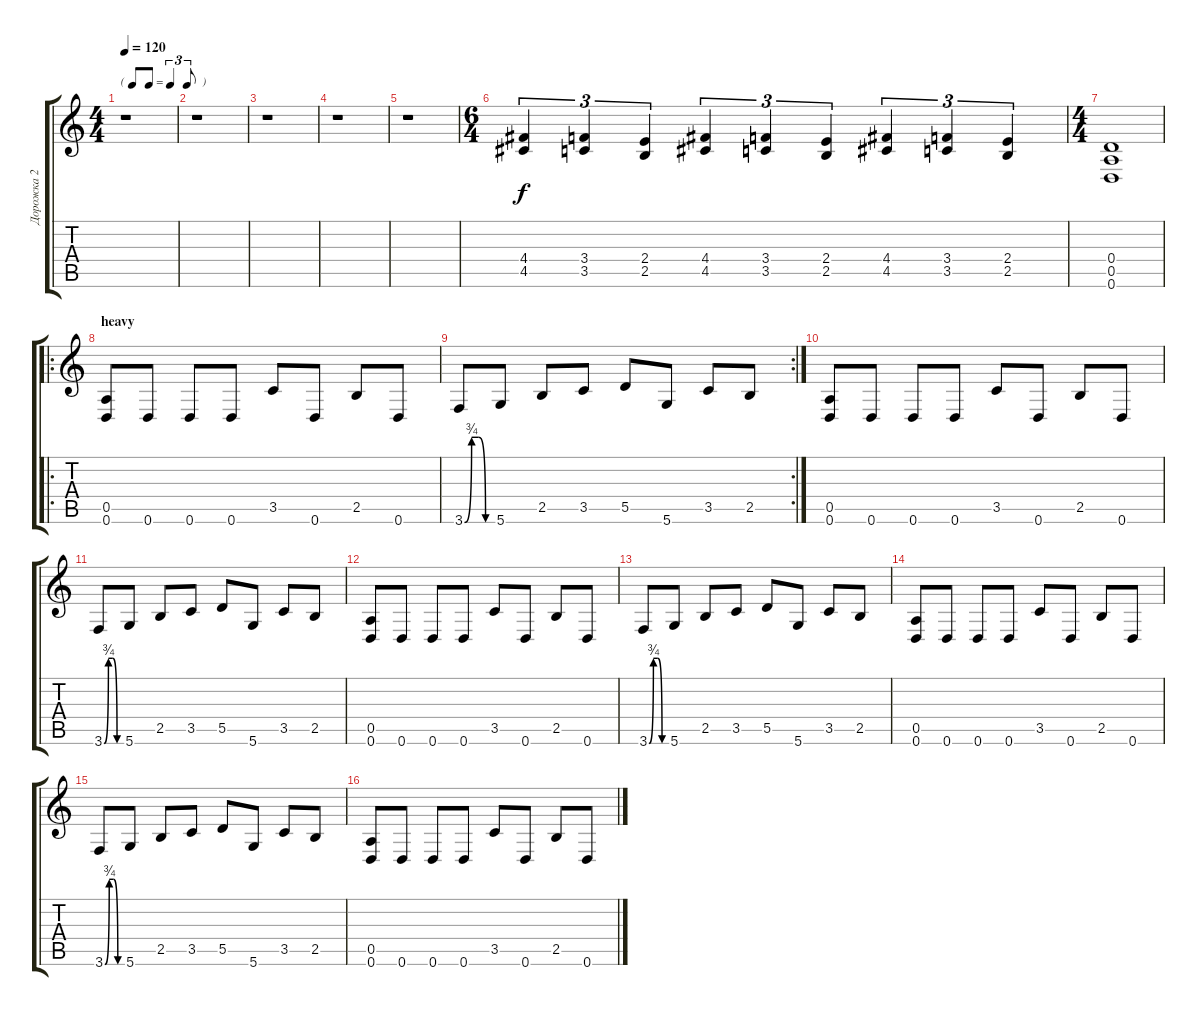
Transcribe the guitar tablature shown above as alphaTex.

\track ("Дорожка 2" "Дорожка 2") {instrument distortionguitar}
\staff {score tabs}
\tuning (E4 B3 G3 D3 A2 D2) {hide}
\ts (4 4)
\tf triplet8th
\tempo 120
\clef g2
\ks c
r.1{dy f} |
r.1 |
r.1 |
r.1 |
r.1 |
\ts (6 4)
(4.4 4.5).4{tu (3 2)} (3.4 3.5).4{tu (3 2)} (2.4 2.5).4{tu (3 2)} (4.4 4.5).4{tu (3 2)} (3.4 3.5).4{tu (3 2)} (2.4 2.5).4{tu (3 2)} (4.4 4.5).4{tu (3 2)} (3.4 3.5).4{tu (3 2)} (2.4 2.5).4{tu (3 2)} |
\ts (4 4)
(0.4 0.5 0.6).1 |
\ro
\section ("" "heavy")
(0.5 0.6).8 0.6.8 0.6.8 0.6.8 3.5.8 0.6.8 2.5.8 0.6.8 |
\rc 2
3.6{be (custom 0 0 15 3 30 3 45 0 60 0)}.8 5.6.8 2.5.8 3.5.8 5.5.8 5.6.8 3.5.8 2.5.8 |
(0.5 0.6).8 0.6.8 0.6.8 0.6.8 3.5.8 0.6.8 2.5.8 0.6.8 |
3.6{be (custom 0 0 15 3 30 3 45 0 60 0)}.8 5.6.8 2.5.8 3.5.8 5.5.8 5.6.8 3.5.8 2.5.8 |
(0.5 0.6).8 0.6.8 0.6.8 0.6.8 3.5.8 0.6.8 2.5.8 0.6.8 |
3.6{be (custom 0 0 15 3 30 3 45 0 60 0)}.8 5.6.8 2.5.8 3.5.8 5.5.8 5.6.8 3.5.8 2.5.8 |
(0.5 0.6).8 0.6.8 0.6.8 0.6.8 3.5.8 0.6.8 2.5.8 0.6.8 |
3.6{be (custom 0 0 15 3 30 3 45 0 60 0)}.8 5.6.8 2.5.8 3.5.8 5.5.8 5.6.8 3.5.8 2.5.8 |
(0.5 0.6).8 0.6.8 0.6.8 0.6.8 3.5.8 0.6.8 2.5.8 0.6.8
